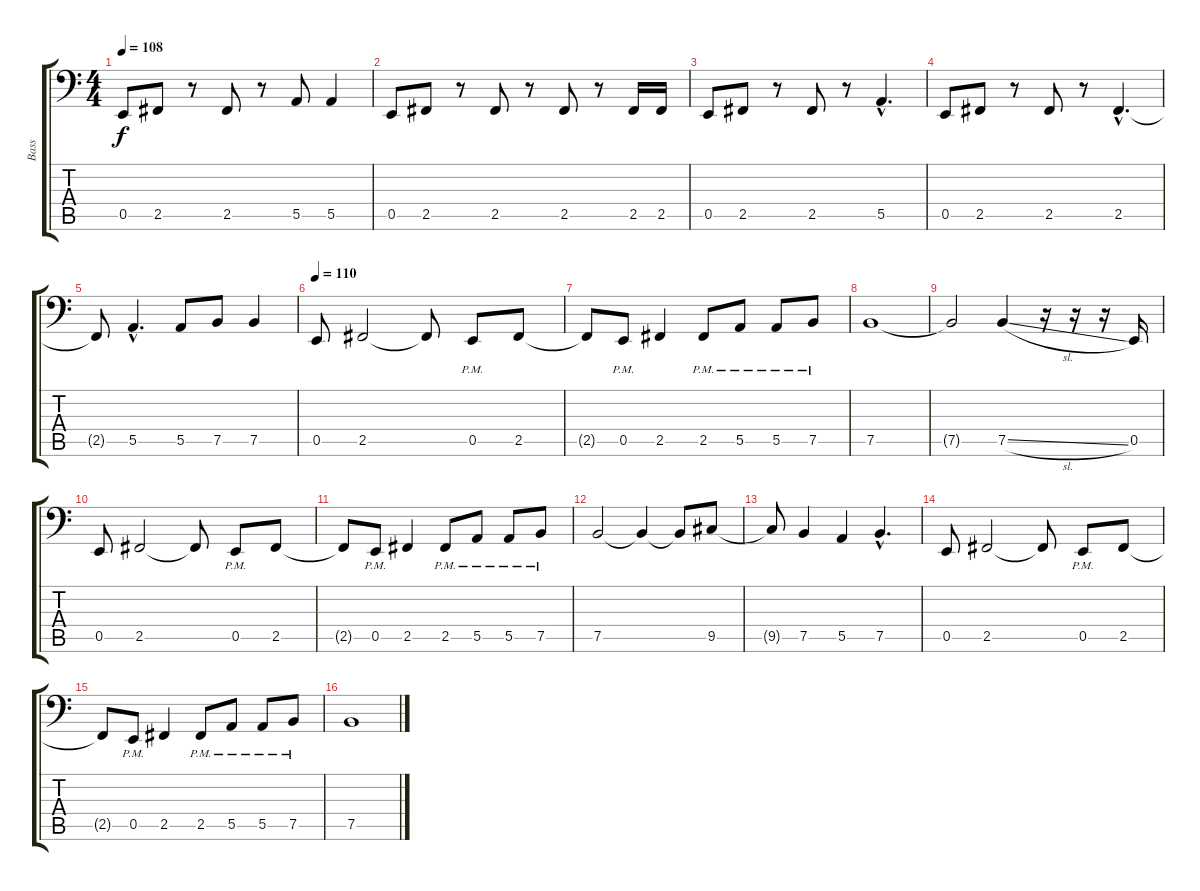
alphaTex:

\track ("Bass" "Bass") {instrument electricbassfinger}
\staff {score tabs}
\tuning (C3 G2 D2 A1 E1 B0) {hide}
\ts (4 4)
\tempo 108
\clef f4
\ks c
0.5.8{dy f} 2.5.8 r.8 2.5.8 r.8 5.5.8 5.5.4 |
0.5.8 2.5.8 r.8 2.5.8 r.8 2.5.8 r.8 2.5.16 2.5.16 |
0.5.8 2.5.8 r.8 2.5.8 r.8 5.5{hac}.4{d} |
0.5.8 2.5.8 r.8 2.5.8 r.8 2.5{hac}.4{d} |
2.5{t}.8 5.5{hac}.4{d} 5.5.8 7.5.8 7.5.4 |
\tempo 110
0.5.8 2.5.2 2.5{t}.8 0.5{pm}.8 2.5.8 |
2.5{t}.8 0.5{pm}.8 2.5.4 2.5{pm}.8 5.5{pm}.8 5.5{pm}.8 7.5{pm}.8 |
7.5.1 |
7.5{t}.2 7.5{sl}.4 r.16 r.16 r.16 0.5.16 |
0.5.8 2.5.2 2.5{t}.8 0.5{pm}.8 2.5.8 |
2.5{t}.8 0.5{pm}.8 2.5.4 2.5{pm}.8 5.5{pm}.8 5.5{pm}.8 7.5{pm}.8 |
7.5.2 7.5{t}.4 7.5{t}.8 9.5.8 |
9.5{t}.8 7.5.4 5.5.4 7.5{hac}.4{d} |
0.5.8 2.5.2 2.5{t}.8 0.5{pm}.8 2.5.8 |
2.5{t}.8 0.5{pm}.8 2.5.4 2.5{pm}.8 5.5{pm}.8 5.5{pm}.8 7.5{pm}.8 |
7.5.1
